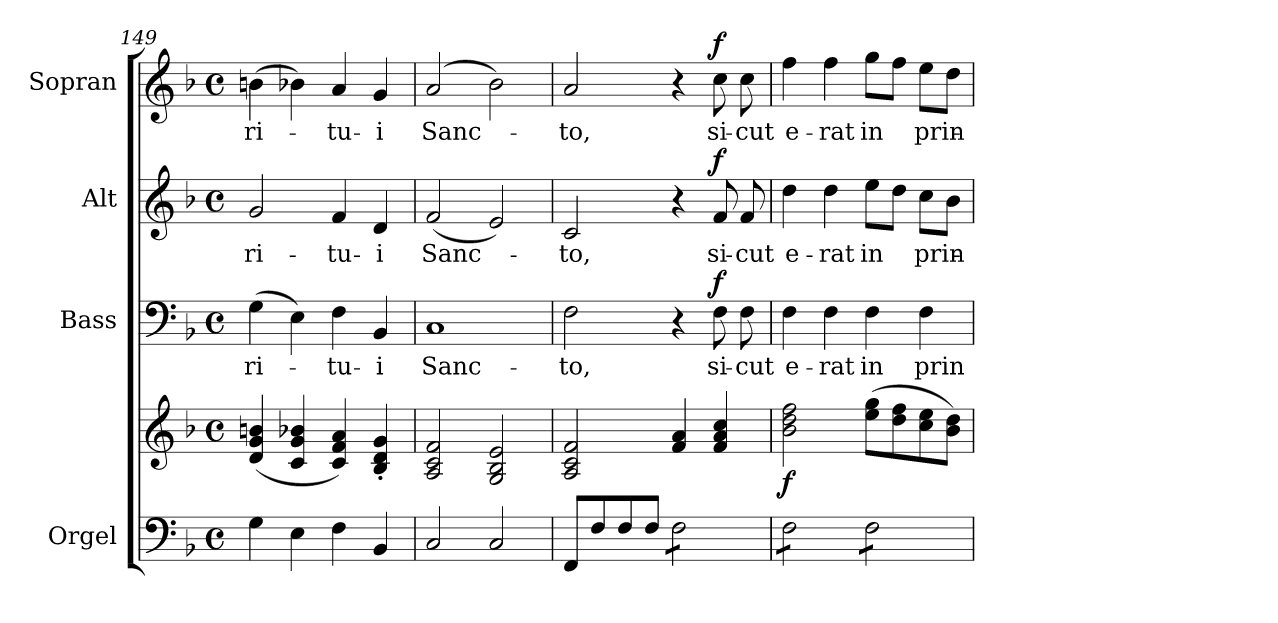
**kern	**kern	**dynam	**kern	**text	**dynam	**kern	**text	**dynam	**kern	**text	**dynam
*part4	*part4	*part4	*part3	*part3	*part3	*part2	*part2	*part2	*part1	*part1	*part1
*staff5	*staff4	*staff4/5	*staff3	*staff3	*staff3	*staff2	*staff2	*staff2	*staff1	*staff1	*staff1
*I"Orgel	*	*	*I"Bass	*	*	*I"Alt	*	*	*I"Sopran	*	*
*I'Org.	*	*	*I'B.	*	*	*I'A.	*	*	*I'S.	*	*
*clefF4	*clefG2	*	*clefF4	*	*	*clefG2	*	*	*clefG2	*	*
*k[b-]	*k[b-]	*	*k[b-]	*	*	*k[b-]	*	*	*k[b-]	*	*
*F:	*F:	*	*F:	*	*	*F:	*	*	*F:	*	*
*M4/4	*M4/4	*	*M4/4	*	*	*M4/4	*	*	*M4/4	*	*
*met(c)	*met(c)	*	*met(c)	*	*	*met(c)	*	*	*met(c)	*	*
=149	=149	=149	=149	=149	=149	=149	=149	=149	=149	=149	=149
!	!	!	!	!LO:LY:b	!	!	!LO:LY:b	!	!	!LO:LY:b	!
4G\	(4d/ 4g/ 4bn/	.	(>4G\	-ri-	.	2g/	-ri-	.	(>4bn\	-ri-	.
4E\	4c/ 4g/ 4b-X/	.	4E\)	.	.	.	.	.	4b-X\)	.	.
!	!	!	!	!LO:LY:b	!	!	!LO:LY:b	!	!	!LO:LY:b	!
4F\	4c/ 4f/ 4a/)	.	4F\	-tu-	.	4f/	-tu-	.	4a/	-tu-	.
!	!	!	!	!LO:LY:b	!	!	!LO:LY:b	!	!	!LO:LY:b	!
4BB-/	4B-/'< 4d/'< 4g/'<	.	4BB-/	-i	.	4d/	-i	.	4g/	-i	.
=150	=150	=150	=150	=150	=150	=150	=150	=150	=150	=150	=150
!	!	!	!	!LO:LY:b	!	!	!LO:LY:b	!	!	!LO:LY:b	!
2C/	2A/ 2c/ 2f/	.	1C	Sanc-	.	(<2f/	Sanc-	.	(2a/	Sanc-	.
2C/	2G/ 2B-/ 2e/	.	.	.	.	2e/)	.	.	2b-\)	.	.
!!LO:LB:g=z
=151	=151	=151	=151	=151	=151	=151	=151	=151	=151	=151	=151
!	!	!	!	!LO:LY:b	!	!	!LO:LY:b	!	!	!LO:LY:b	!
8FF/L	2A/ 2c/ 2f/	.	2F\	-to,	.	2c/	-to,	.	2a/	-to,	.
8F/	.	.	.	.	.	.	.	.	.	.	.
8F/	.	.	.	.	.	.	.	.	.	.	.
8F/J	.	.	.	.	.	.	.	.	.	.	.
*tremolo	*	*	*	*	*	*	*	*	*	*	*
8F\L	4f/ 4a/	.	4r	.	.	4r	.	.	4r	.	.
8F\	.	.	.	.	.	.	.	.	.	.	.
!	!	!	!	!LO:LY:b	!LO:DY:a	!	!LO:LY:b	!LO:DY:a	!	!LO:LY:b	!LO:DY:a
8F\	4f/ 4a/ 4cc/	.	8F\	si-	f	8f/	si-	f	8cc\	si-	f
!	!	!	!	!LO:LY:b	!	!	!LO:LY:b	!	!	!LO:LY:b	!
8F\J	.	.	8F\	-cut	.	8f/	-cut	.	8cc\	-cut	.
=152	=152	=152	=152	=152	=152	=152	=152	=152	=152	=152	=152
!	!	!LO:DY:b	!	!LO:LY:b	!	!	!LO:LY:b	!	!	!LO:LY:b	!
8F\L	2b-\ 2dd\ 2ff\	f	4F\	e-	.	4dd\	e-	.	4ff\	e-	.
8F\	.	.	.	.	.	.	.	.	.	.	.
!	!	!	!	!LO:LY:b	!	!	!LO:LY:b	!	!	!LO:LY:b	!
8F\	.	.	4F\	-rat	.	4dd\	-rat	.	4ff\	-rat	.
8F\J	.	.	.	.	.	.	.	.	.	.	.
!	!	!	!	!LO:LY:b	!	!	!LO:LY:b	!	!	!LO:LY:b	!
8F\L	(>8ee\ 8gg\L	.	4F\	in	.	8ee\L	in	.	8gg\L	in	.
8F\	8dd\ 8ff\	.	.	.	.	8dd\J	.	.	8ff\J	.	.
!	!	!	!	!LO:LY:b	!	!	!LO:LY:b	!	!	!LO:LY:b	!
8F\	8cc\ 8ee\	.	4F\	prin-	.	8cc\L	prin-	.	8ee\L	prin-	.
8F\J	8b-\ 8dd\J)	.	.	.	.	8b-\J	.	.	8dd\J	.	.
*Xtremolo	*	*	*	*	*	*	*	*	*	*	*
=	=	=	=	=	=	=	=	=	=	=	=
*-	*-	*-	*-	*-	*-	*-	*-	*-	*-	*-	*-
